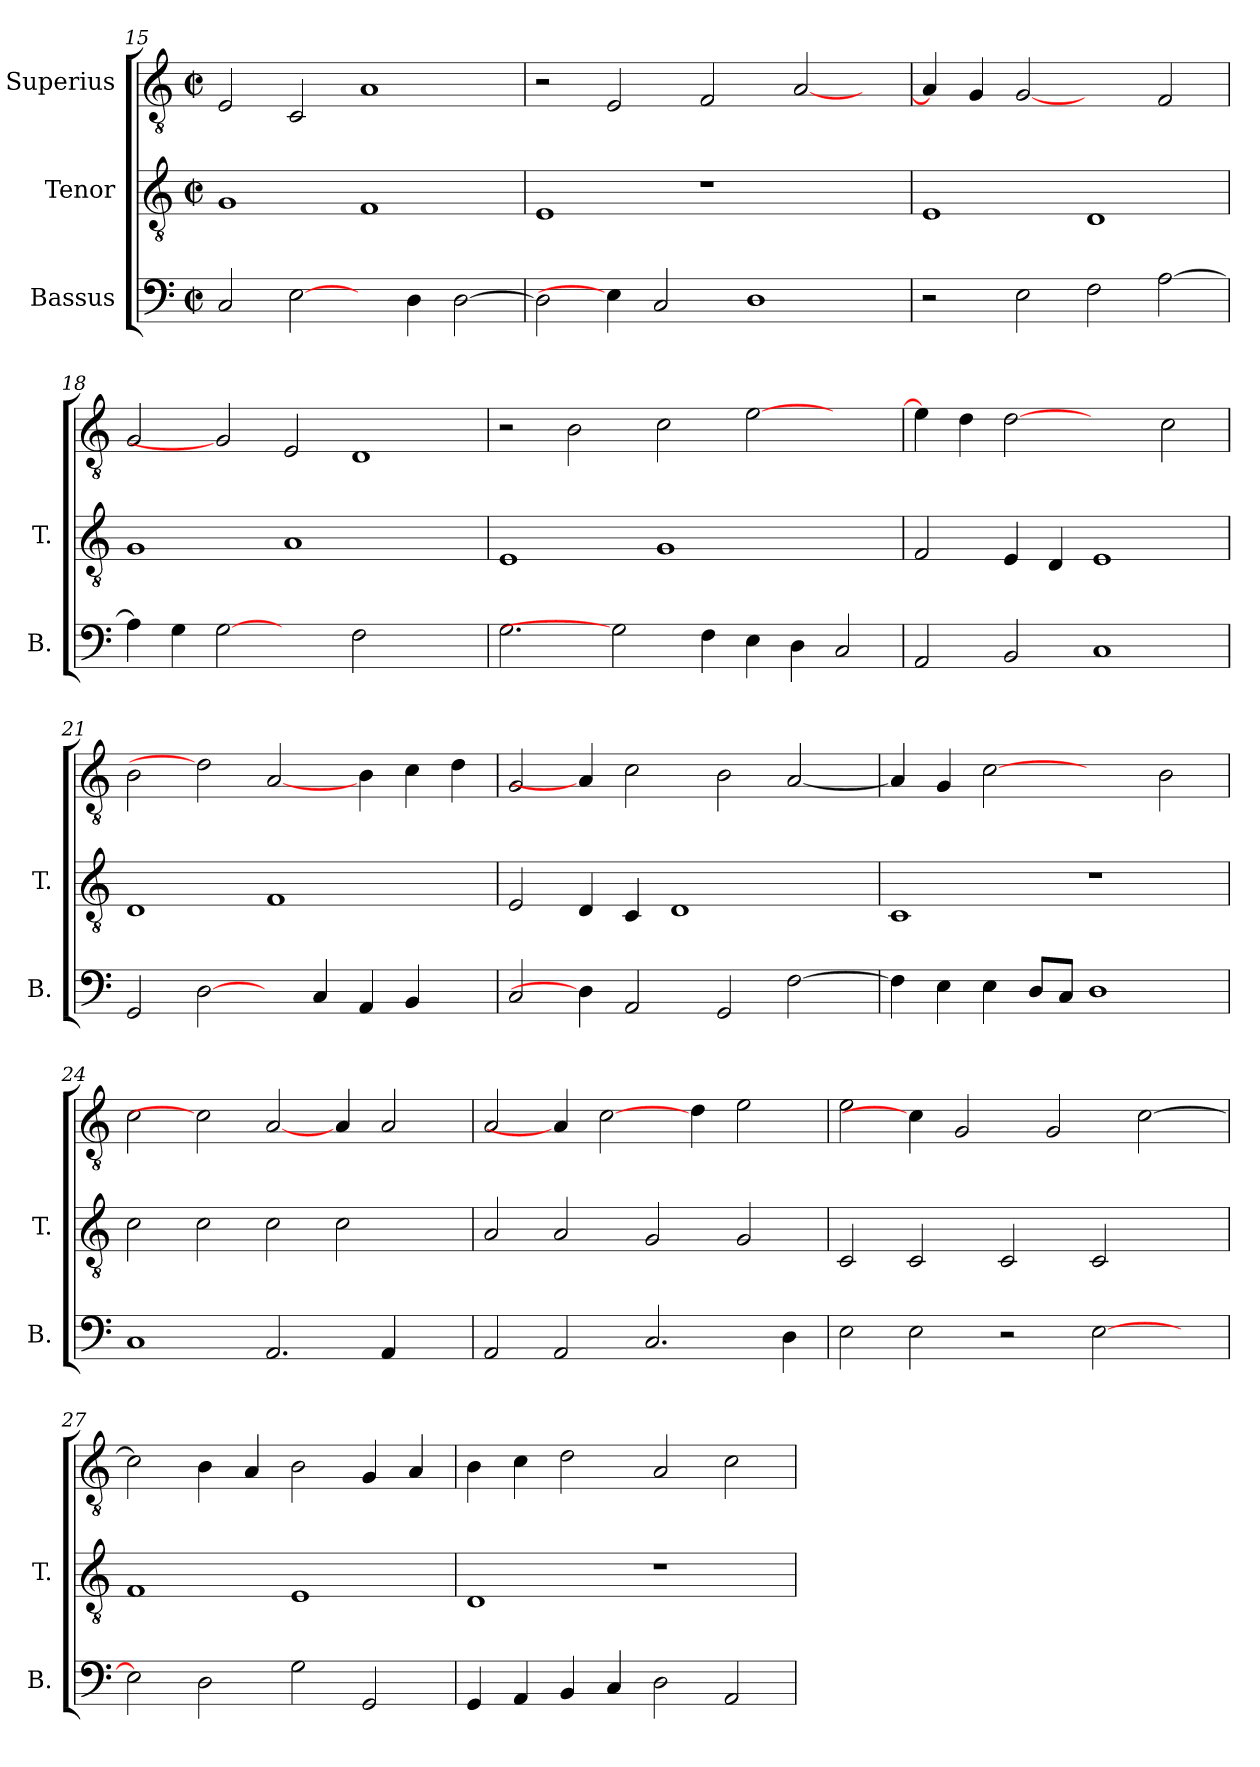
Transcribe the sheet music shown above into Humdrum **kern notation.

**kern	**kern	**kern
*part3	*part2	*part1
*staff3	*staff2	*staff1
*I"Bassus	*I"Tenor	*I"Superius
*I'B.	*I'T.	*
!!LO:PB:g=z
*clefF4	*clefGv2	*clefGv2
*	*ITrd7c12	*ITrd7c12
*k[]	*k[]	*k[]
*C:	*C:	*C:
*M2/2	*M2/2	*M2/2
*met(c|)	*met(c|)	*met(c|)
=15	=15	=15
2Ci/	1GGi	2EEi/
[2Ei\	.	2CCi/
4ryy	1FFi	1AAi
4Di\	.	.
[>2Di\	.	.
=16	=16	=16
2Di\]	1EEi	2r
4Ei\]	.	2EEi/
2Ci/	.	.
.	1r	2FFi/
1Di	.	.
.	.	[<2AAi/
.	4ryy	4ryy
=17	=17	=17
2r	1EEi	4AAi/]
.	.	4GGi/
2Ei\	.	[2GGi
2Fi\	1DDi	2ryy
[>2Ai\	.	2FFi/
=18	=18	=18
4Ai\]	1GGi	2GGi/
4Gi\	.	.
[2Gi	.	2GGi]
2ryy	1AAi	2EEi/
2Fi\	.	1DDi
2ryy	2ryy	.
=19	=19	=19
2.Gi\	1EEi	2r
.	.	2BBi\
2Gi]	.	.
.	1GGi	2Ci\
4Fi\	.	.
4Ei\	.	[>2Ei\
4Di\	.	.
2Ci/	2ryy	2ryy
!!LO:LB:g=z
=20	=20	=20
2AAi/	2FFi/	4Ei\]
.	.	4Di\
2BBi/	4EEi/	[2Di
.	4DDi/	.
1Ci	1EEi	2ryy
.	.	2Ci\
=21	=21	=21
2GGi/	1DDi	2BBi\
[2Di\	.	2Di]
4ryy	1FFi	[2AAi/
4Ci/	.	.
4AAi/	.	4BBi\
4BBi/	.	4Ci\
4ryy	4ryy	4Di\
=22	=22	=22
2Ci/	2EEi/	2GGi/
4Di\]	4DDi/	4AAi/]
2AAi/	4CCi/	2Ci\
.	1DDi	.
2GGi/	.	2BBi\
[>2Fi\	.	[<2AAi/
.	4ryy	.
=23	=23	=23
4Fi\]	1CCi	4AAi/]
4Ei\	.	4GGi/
4Ei\	.	[2Ci
8Di/L	.	.
8Ci/J	.	.
1Di	1r	2ryy
.	.	2BBi\
=24	=24	=24
1Ci	2Ci\	2Ci\
.	2Ci\	2Ci]
2.AAi/	2Ci\	[2AAi/
.	2Ci\	4AAi/
4AAi/	.	2AAi/
4ryy	4ryy	.
!!LO:LB:g=z
=25	=25	=25
2AAi/	2AAi/	2AAi/
2AAi/	2AAi/	4AAi/]
.	.	[2Ci\
2.Ci/	2GGi/	.
.	.	4Di\
.	2GGi/	2Ei\
4Di\	.	.
=26	=26	=26
2Ei\	2CCi/	2Ei\
2Ei\	2CCi/	4Ci\]
.	.	2GGi/
2r	2CCi/	.
.	.	2GGi/
[>2Ei\	2CCi/	.
.	.	[>2Ci\
4ryy	4ryy	.
=27	=27	=27
2Ei\]	1FFi	2Ci\]
2Di\	.	4BBi\
.	.	4AAi/
2Gi\	1EEi	2BBi\
2GGi/	.	4GGi/
.	.	4AAi/
=28	=28	=28
4GGi/	1DDi	4BBi\
4AAi/	.	4Ci\
4BBi/	.	2Di\
4Ci/	.	.
2Di\	1r	2AAi/
2AAi/	.	2Ci\
=	=	=
*-	*-	*-
